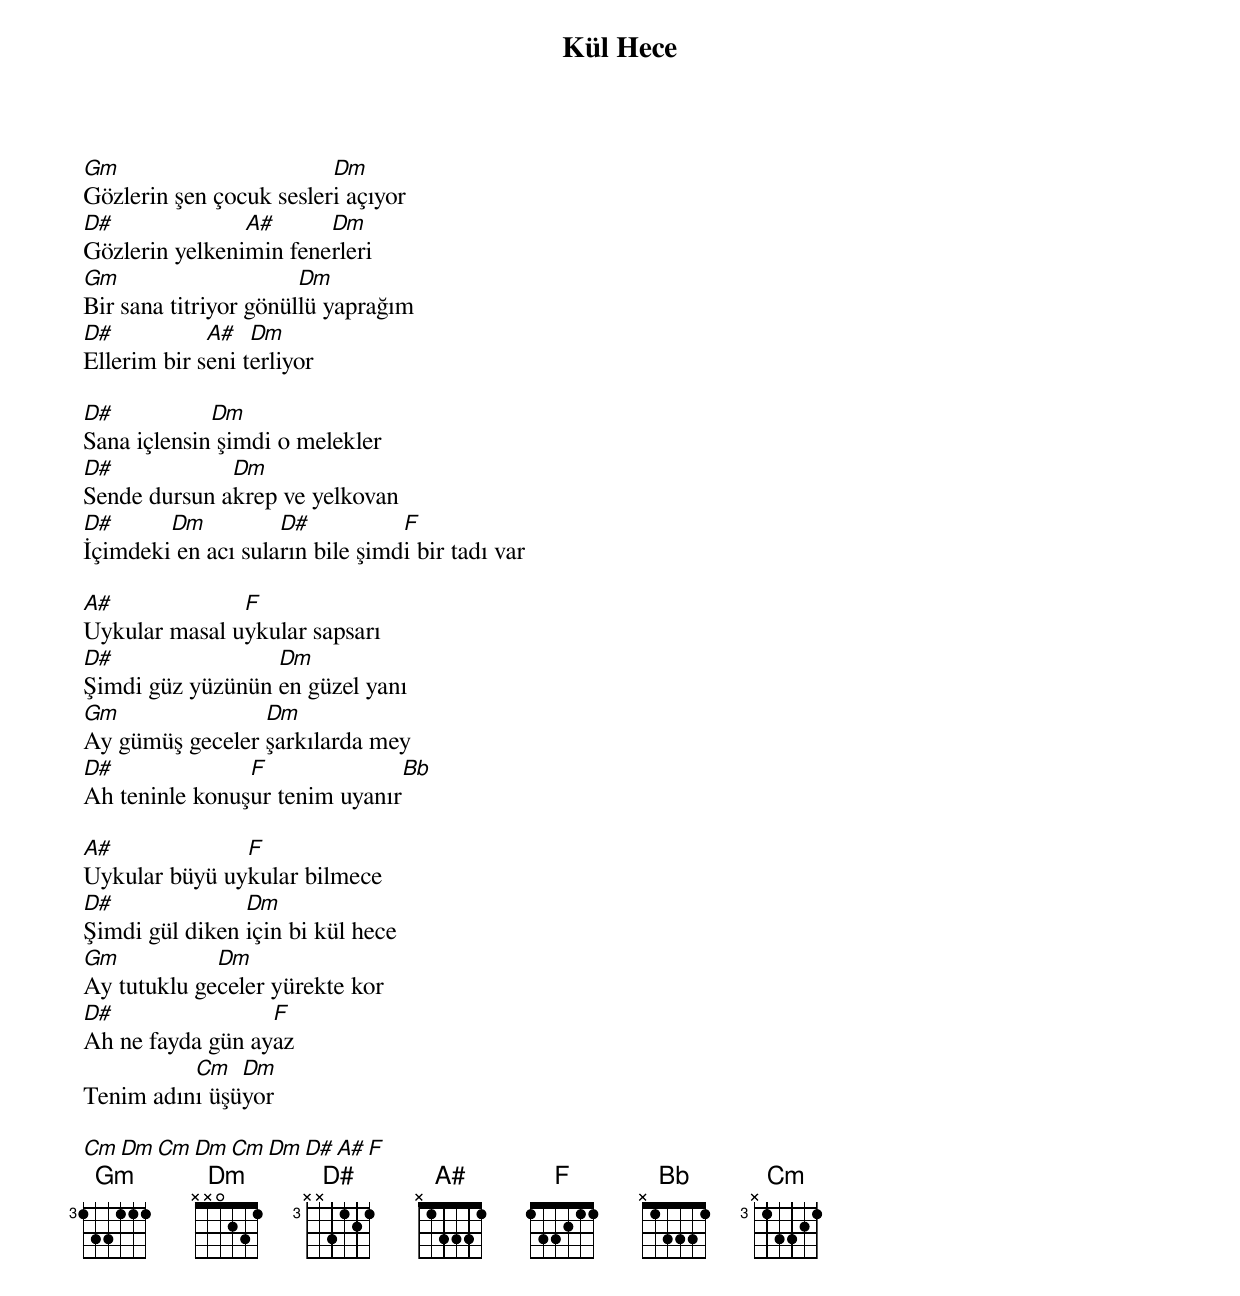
{title: Kül Hece}
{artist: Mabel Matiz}

Gm                       Dm
Gözlerin şen çocuk sesleri açıyor
D#              A#      Dm
Gözlerin yelkenimin fenerleri
Gm                     Dm
Bir sana titriyor gönüllü yaprağım
D#           A#   Dm
Ellerim bir seni terliyor

D#           Dm
Sana içlensin şimdi o melekler
D#            Dm
Sende dursun akrep ve yelkovan
D#      Dm          D#           F
İçimdeki en acı suların bile şimdi bir tadı var

A#             F
Uykular masal uykular sapsarı
D#                Dm
Şimdi güz yüzünün en güzel yanı
Gm               Dm
Ay gümüş geceler şarkılarda mey
D#              F              Bb
Ah teninle konuşur tenim uyanır

A#             F
Uykular büyü uykular bilmece
D#              Dm
Şimdi gül diken için bi kül hece
Gm           Dm
Ay tutuklu geceler yürekte kor
D#                F
Ah ne fayda gün ayaz
          Cm   Dm
Tenim adını üşüyor

Cm Dm Cm Dm Cm Dm D# A# F
